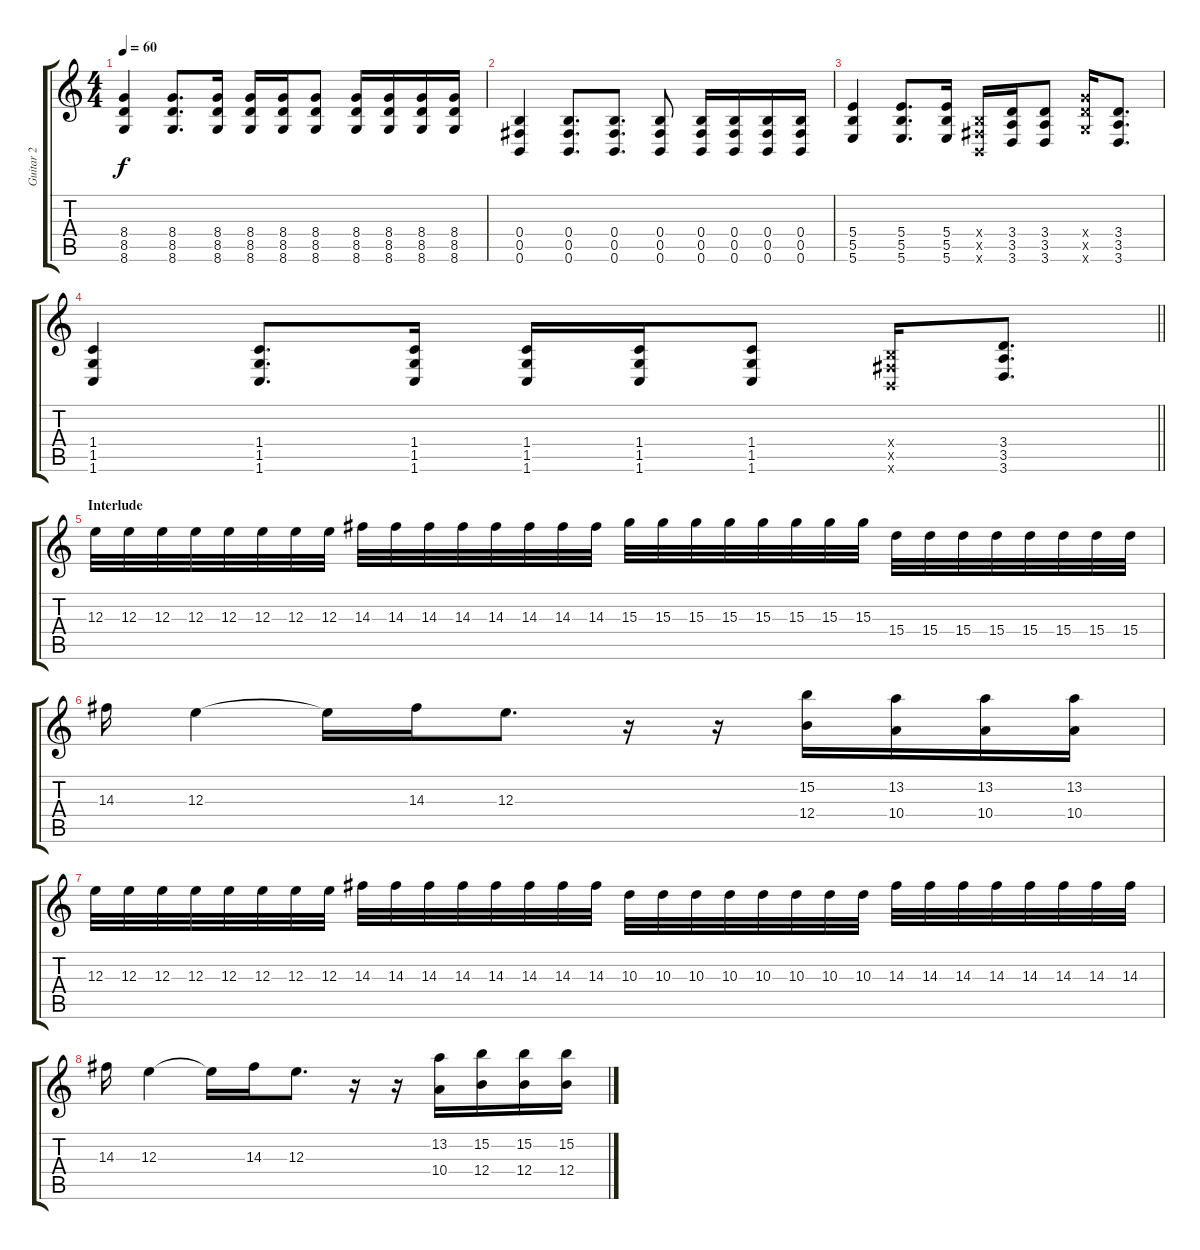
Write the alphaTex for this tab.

\track ("Guitar 2" "Guitar 2") {instrument overdrivenguitar}
\staff {score tabs}
\tuning (Db4 Ab3 E3 B2 Gb2 B1) {hide}
\ts (4 4)
\tempo 60
\clef g2
\ks c
(8.4 8.5 8.6).4{dy f} (8.4 8.5 8.6).8{d} (8.4 8.5 8.6).16 (8.4 8.5 8.6).16 (8.4 8.5 8.6).16 (8.4 8.5 8.6).8 (8.4 8.5 8.6).16 (8.4 8.5 8.6).16 (8.4 8.5 8.6).16 (8.4 8.5 8.6).16 |
(0.4 0.5 0.6).4 (0.4 0.5 0.6).8{d} (0.4 0.5 0.6).8{d} (0.4 0.5 0.6).8 (0.4 0.5 0.6).16 (0.4 0.5 0.6).16 (0.4 0.5 0.6).16 (0.4 0.5 0.6).16 |
(5.4 5.5 5.6).4 (5.4 5.5 5.6).8{d} (5.4 5.5 5.6).16 (0.4{x} 0.5{x} 0.6{x}).16 (3.4 3.5 3.6).16 (3.4 3.5 3.6).8 (8.4{x} 8.5{x} 8.6{x}).16 (3.4 3.5 3.6).8{d} |
\barLineRight lightlight
(1.4 1.5 1.6).4 (1.4 1.5 1.6).8{d} (1.4 1.5 1.6).16 (1.4 1.5 1.6).16 (1.4 1.5 1.6).16 (1.4 1.5 1.6).8 (0.4{x} 0.5{x} 0.6{x}).16 (3.4 3.5 3.6).8{d} |
\section ("" "Interlude ")
12.3.32 12.3.32 12.3.32 12.3.32 12.3.32 12.3.32 12.3.32 12.3.32 14.3.32 14.3.32 14.3.32 14.3.32 14.3.32 14.3.32 14.3.32 14.3.32 15.3.32 15.3.32 15.3.32 15.3.32 15.3.32 15.3.32 15.3.32 15.3.32 15.4.32 15.4.32 15.4.32 15.4.32 15.4.32 15.4.32 15.4.32 15.4.32 |
14.3.16 12.3.4 12.3{t}.16 14.3.16 12.3.8{d} r.16 r.16 (15.2 12.4).16 (13.2 10.4).16 (13.2 10.4).16 (13.2 10.4).16 |
12.3.32 12.3.32 12.3.32 12.3.32 12.3.32 12.3.32 12.3.32 12.3.32 14.3.32 14.3.32 14.3.32 14.3.32 14.3.32 14.3.32 14.3.32 14.3.32 10.3.32 10.3.32 10.3.32 10.3.32 10.3.32 10.3.32 10.3.32 10.3.32 14.3.32 14.3.32 14.3.32 14.3.32 14.3.32 14.3.32 14.3.32 14.3.32 |
14.3.16 12.3.4 12.3{t}.16 14.3.16 12.3.8{d} r.16 r.16 (13.2 10.4).16 (15.2 12.4).16 (15.2 12.4).16 (15.2 12.4).16
